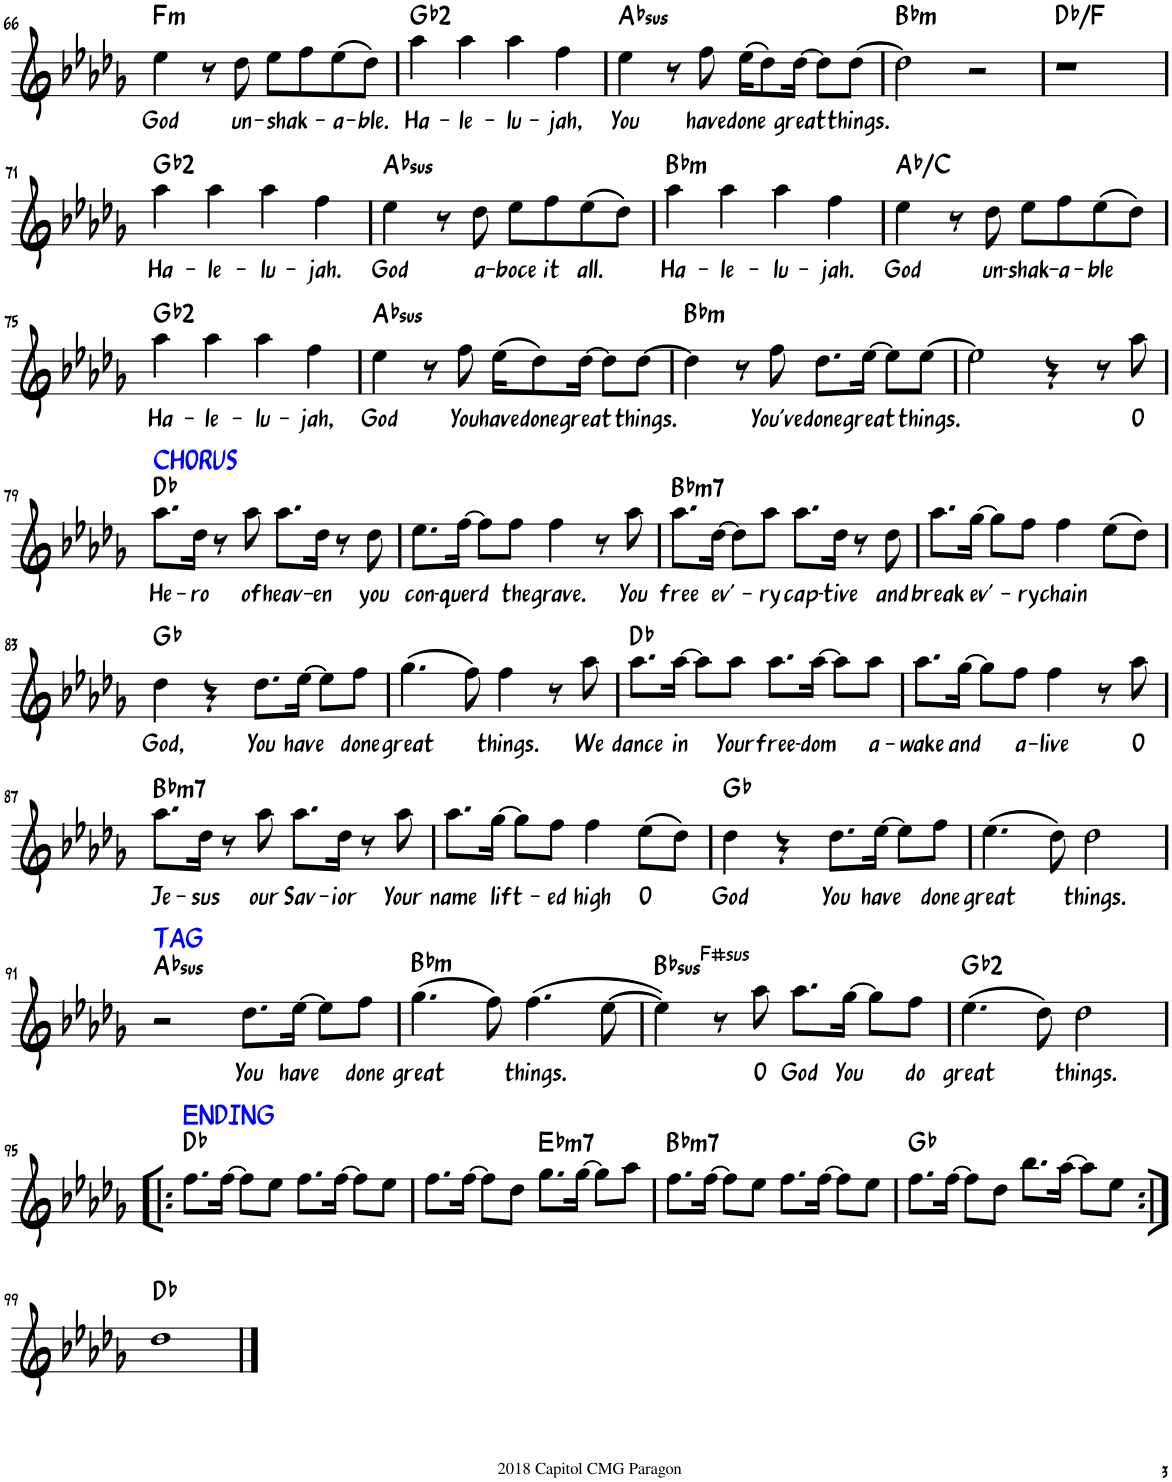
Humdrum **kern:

**kern	**text	**harte
*part1	*part1	*part1
*staff1	*staff1	*
*I"Piano	*	*
*I'Pno.	*	*
!!LO:PB:g=z
*clefG2	*	*
*k[b-e-a-d-g-]	*	*
*M4/4	*	*
=66	=66	=66
!	!LO:LY:b	!LO:H:kt=m
4ee-\	God	F:min
8r	.	.
!	!LO:LY:b	!
8dd-\	un-	.
!	!LO:LY:b	!
8ee-\L	-shak-	.
8ff\	.	.
!	!LO:LY:b	!
(8ee-\	-a-	.
!	!LO:LY:b	!
8dd-\J)	-ble.	.
=67	=67	=67
!	!LO:LY:b	!
4aa-\	Ha-	Gb:maj(2)
!	!LO:LY:b	!
4aa-\	-le-	.
!	!LO:LY:b	!
4aa-\	-lu-	.
!	!LO:LY:b	!
4ff\	-jah,	.
=68	=68	=68
!	!LO:LY:b	!LO:H:kt=sus
4ee-\	You	Ab:sus4
8r	.	.
!	!LO:LY:b	!
8ff\	have	.
!	!LO:LY:b	!
(16ee-\KL	done	.
8dd-\)	.	.
!	!LO:LY:b	!
[16dd-\Jk	great	.
8dd-\L]	.	.
!	!LO:LY:b	!
[8dd-\J	things.	.
=69	=69	=69
!	!	!LO:H:kt=m
2dd-\]	.	Bb:min
2r	.	.
=70	=70	=70
1r	.	Db:maj/3
!!LO:LB:g=z
=71	=71	=71
!	!LO:LY:b	!
4aa-\	Ha-	Gb:maj(2)
!	!LO:LY:b	!
4aa-\	-le-	.
!	!LO:LY:b	!
4aa-\	-lu-	.
!	!LO:LY:b	!
4ff\	-jah.	.
=72	=72	=72
!	!LO:LY:b	!LO:H:kt=sus
4ee-\	God	Ab:sus4
8r	.	.
!	!LO:LY:b	!
8dd-\	a-	.
!	!LO:LY:b	!
8ee-\L	-boce	.
!	!LO:LY:b	!
8ff\	it	.
!	!LO:LY:b	!
(8ee-\	all.	.
8dd-\J)	.	.
=73	=73	=73
!	!LO:LY:b	!LO:H:kt=m
4aa-\	Ha-	Bb:min
!	!LO:LY:b	!
4aa-\	-le-	.
!	!LO:LY:b	!
4aa-\	-lu-	.
!	!LO:LY:b	!
4ff\	-jah.	.
=74	=74	=74
!	!LO:LY:b	!
4ee-\	God	Ab:maj/3
8r	.	.
!	!LO:LY:b	!
8dd-\	un-	.
!	!LO:LY:b	!
8ee-\L	-shak-	.
!	!LO:LY:b	!
8ff\	-a-	.
!	!LO:LY:b	!
(8ee-\	-ble	.
8dd-\J)	.	.
!!LO:LB:g=z
=75	=75	=75
!	!LO:LY:b	!
4aa-\	Ha-	Gb:maj(2)
!	!LO:LY:b	!
4aa-\	-le-	.
!	!LO:LY:b	!
4aa-\	-lu-	.
!	!LO:LY:b	!
4ff\	-jah,	.
=76	=76	=76
!	!LO:LY:b	!LO:H:kt=sus
4ee-\	God	Ab:sus4
8r	.	.
!	!LO:LY:b	!
8ff\	You	.
!	!LO:LY:b	!
(16ee-\KL	have	.
!	!LO:LY:b	!
8dd-\)	done	.
!	!LO:LY:b	!
[16dd-\Jk	great	.
8dd-\L]	.	.
!	!LO:LY:b	!
[8dd-\J	things.	.
=77	=77	=77
!	!	!LO:H:kt=m
4dd-\]	.	Bb:min
8r	.	.
!	!LO:LY:b	!
8ff\	You've	.
!	!LO:LY:b	!
8.dd-\L	done	.
!	!LO:LY:b	!
[16ee-\Jk	great	.
8ee-\L]	.	.
!	!LO:LY:b	!
[8ee-\J	things.	.
=78	=78	=78
2ee-\]	.	.
4r	.	.
8r	.	.
!	!LO:LY:b	!
8aa-\	O	.
!!LO:LB:g=z
=79	=79	=79
!LO:TX:a:color=#0000FF:t=CHORUS	!	!
!	!LO:LY:b	!
8.aa-\L	He-	Db:maj
!	!LO:LY:b	!
16dd-\Jk	-ro	.
8r	.	.
!	!LO:LY:b	!
8aa-\	of	.
!	!LO:LY:b	!
8.aa-\L	heav-	.
!	!LO:LY:b	!
16dd-\Jk	-en	.
8r	.	.
!	!LO:LY:b	!
8dd-\	you	.
=80	=80	=80
!	!LO:LY:b	!
8.ee-\L	con-	.
!	!LO:LY:b	!
[16ff\Jk	-querd	.
8ff\L]	.	.
!	!LO:LY:b	!
8ff\J	the	.
!	!LO:LY:b	!
4ff\	grave.	.
8r	.	.
!	!LO:LY:b	!
8aa-\	You	.
=81	=81	=81
!	!LO:LY:b	!LO:H:kt=m7
8.aa-\L	free	Bb:min7
!	!LO:LY:b	!
[16dd-\Jk	ev'-	.
8dd-\L]	.	.
!	!LO:LY:b	!
8aa-\J	-ry	.
!	!LO:LY:b	!
8.aa-\L	cap-	.
!	!LO:LY:b	!
16dd-\Jk	-tive	.
8r	.	.
!	!LO:LY:b	!
8dd-\	and	.
=82	=82	=82
!	!LO:LY:b	!
8.aa-\L	break	.
!	!LO:LY:b	!
[16gg-\Jk	ev'-	.
8gg-\L]	.	.
!	!LO:LY:b	!
8ff\J	-ry	.
!	!LO:LY:b	!
4ff\	chain	.
(8ee-\L	.	.
8dd-\J)	.	.
!!LO:LB:g=z
=83	=83	=83
!	!LO:LY:b	!
4dd-\	God,	Gb:maj
4r	.	.
!	!LO:LY:b	!
8.dd-\L	You	.
!	!LO:LY:b	!
[16ee-\Jk	have	.
8ee-\L]	.	.
!	!LO:LY:b	!
8ff\J	done	.
=84	=84	=84
!	!LO:LY:b	!
(4.gg-\	great	.
8ff\)	.	.
!	!LO:LY:b	!
4ff\	things.	.
8r	.	.
!	!LO:LY:b	!
8aa-\	We	.
=85	=85	=85
!	!LO:LY:b	!
8.aa-\L	dance	Db:maj
!	!LO:LY:b	!
[16aa-\Jk	in	.
8aa-\L]	.	.
!	!LO:LY:b	!
8aa-\J	Your	.
!	!LO:LY:b	!
8.aa-\L	free-	.
!	!LO:LY:b	!
[16aa-\Jk	-dom	.
8aa-\L]	.	.
!	!LO:LY:b	!
8aa-\J	a-	.
=86	=86	=86
!	!LO:LY:b	!
8.aa-\L	-wake	.
!	!LO:LY:b	!
[16gg-\Jk	and	.
8gg-\L]	.	.
!	!LO:LY:b	!
8ff\J	a-	.
!	!LO:LY:b	!
4ff\	-live	.
8r	.	.
!	!LO:LY:b	!
8aa-\	O	.
!!LO:LB:g=z
=87	=87	=87
!	!LO:LY:b	!LO:H:kt=m7
8.aa-\L	Je-	Bb:min7
!	!LO:LY:b	!
16dd-\Jk	-sus	.
8r	.	.
!	!LO:LY:b	!
8aa-\	our	.
!	!LO:LY:b	!
8.aa-\L	Sav-	.
!	!LO:LY:b	!
16dd-\Jk	-ior	.
8r	.	.
!	!LO:LY:b	!
8aa-\	Your	.
=88	=88	=88
!	!LO:LY:b	!
8.aa-\L	name	.
!	!LO:LY:b	!
[16gg-\Jk	lift-	.
8gg-\L]	.	.
!	!LO:LY:b	!
8ff\J	-ed	.
!	!LO:LY:b	!
4ff\	high	.
!	!LO:LY:b	!
(8ee-\L	O	.
8dd-\J)	.	.
=89	=89	=89
!	!LO:LY:b	!
4dd-\	God	Gb:maj
4r	.	.
!	!LO:LY:b	!
8.dd-\L	You	.
!	!LO:LY:b	!
[16ee-\Jk	have	.
8ee-\L]	.	.
!	!LO:LY:b	!
8ff\J	done	.
=90	=90	=90
!	!LO:LY:b	!
(4.ee-\	great	.
8dd-\)	.	.
!	!LO:LY:b	!
2dd-\	things.	.
!!LO:LB:g=z
=91	=91	=91
!LO:TX:a:color=#0000FF:t=TAG	!	!LO:H:kt=sus
2r	.	Ab:sus4
!	!LO:LY:b	!
8.dd-\L	You	.
!	!LO:LY:b	!
[16ee-\Jk	have	.
8ee-\L]	.	.
!	!LO:LY:b	!
8ff\J	done	.
=92	=92	=92
!	!LO:LY:b	!LO:H:kt=m
(4.gg-\	great	Bb:min
8ff\)	.	.
!	!LO:LY:b	!
(4.ff\	things.	.
[8ee-\	.	.
=93	=93	=93
!	!	!LO:H:kt=F#sus
4ee-\])	.	Bb:maj
8r	.	.
!	!LO:LY:b	!
8aa-\	O	.
!	!LO:LY:b	!
8.aa-\L	God	.
!	!LO:LY:b	!
[16gg-\Jk	You	.
8gg-\L]	.	.
!	!LO:LY:b	!
8ff\J	do	.
=94	=94	=94
!	!LO:LY:b	!
(4.ee-\	great	Gb:maj(2)
8dd-\)	.	.
!	!LO:LY:b	!
2dd-\	things.	.
!!LO:LB:g=z
=95!|:	=95!|:	=95!|:
!LO:TX:a:color=#0000FF:t=ENDING	!	!
8.ff\L	.	Db:maj
[16ff\Jk	.	.
8ff\L]	.	.
8ee-\J	.	.
8.ff\L	.	.
[16ff\Jk	.	.
8ff\L]	.	.
8ee-\J	.	.
=96	=96	=96
8.ff\L	.	.
[16ff\Jk	.	.
8ff\L]	.	.
8dd-\J	.	.
!	!	!LO:H:kt=m7
8.gg-\L	.	Eb:min7
[16gg-\Jk	.	.
8gg-\L]	.	.
8aa-\J	.	.
=97	=97	=97
!	!	!LO:H:kt=m7
8.ff\L	.	Bb:min7
[16ff\Jk	.	.
8ff\L]	.	.
8ee-\J	.	.
8.ff\L	.	.
[16ff\Jk	.	.
8ff\L]	.	.
8ee-\J	.	.
=98	=98	=98
8.ff\L	.	Gb:maj
[16ff\Jk	.	.
8ff\L]	.	.
8dd-\J	.	.
8.bb-\L	.	.
[16aa-\Jk	.	.
8aa-\L]	.	.
8ee-\J	.	.
!!LO:LB:g=z
=99:|!	=99:|!	=99:|!
1dd-	.	Db:maj
==	==	==
*-	*-	*-
